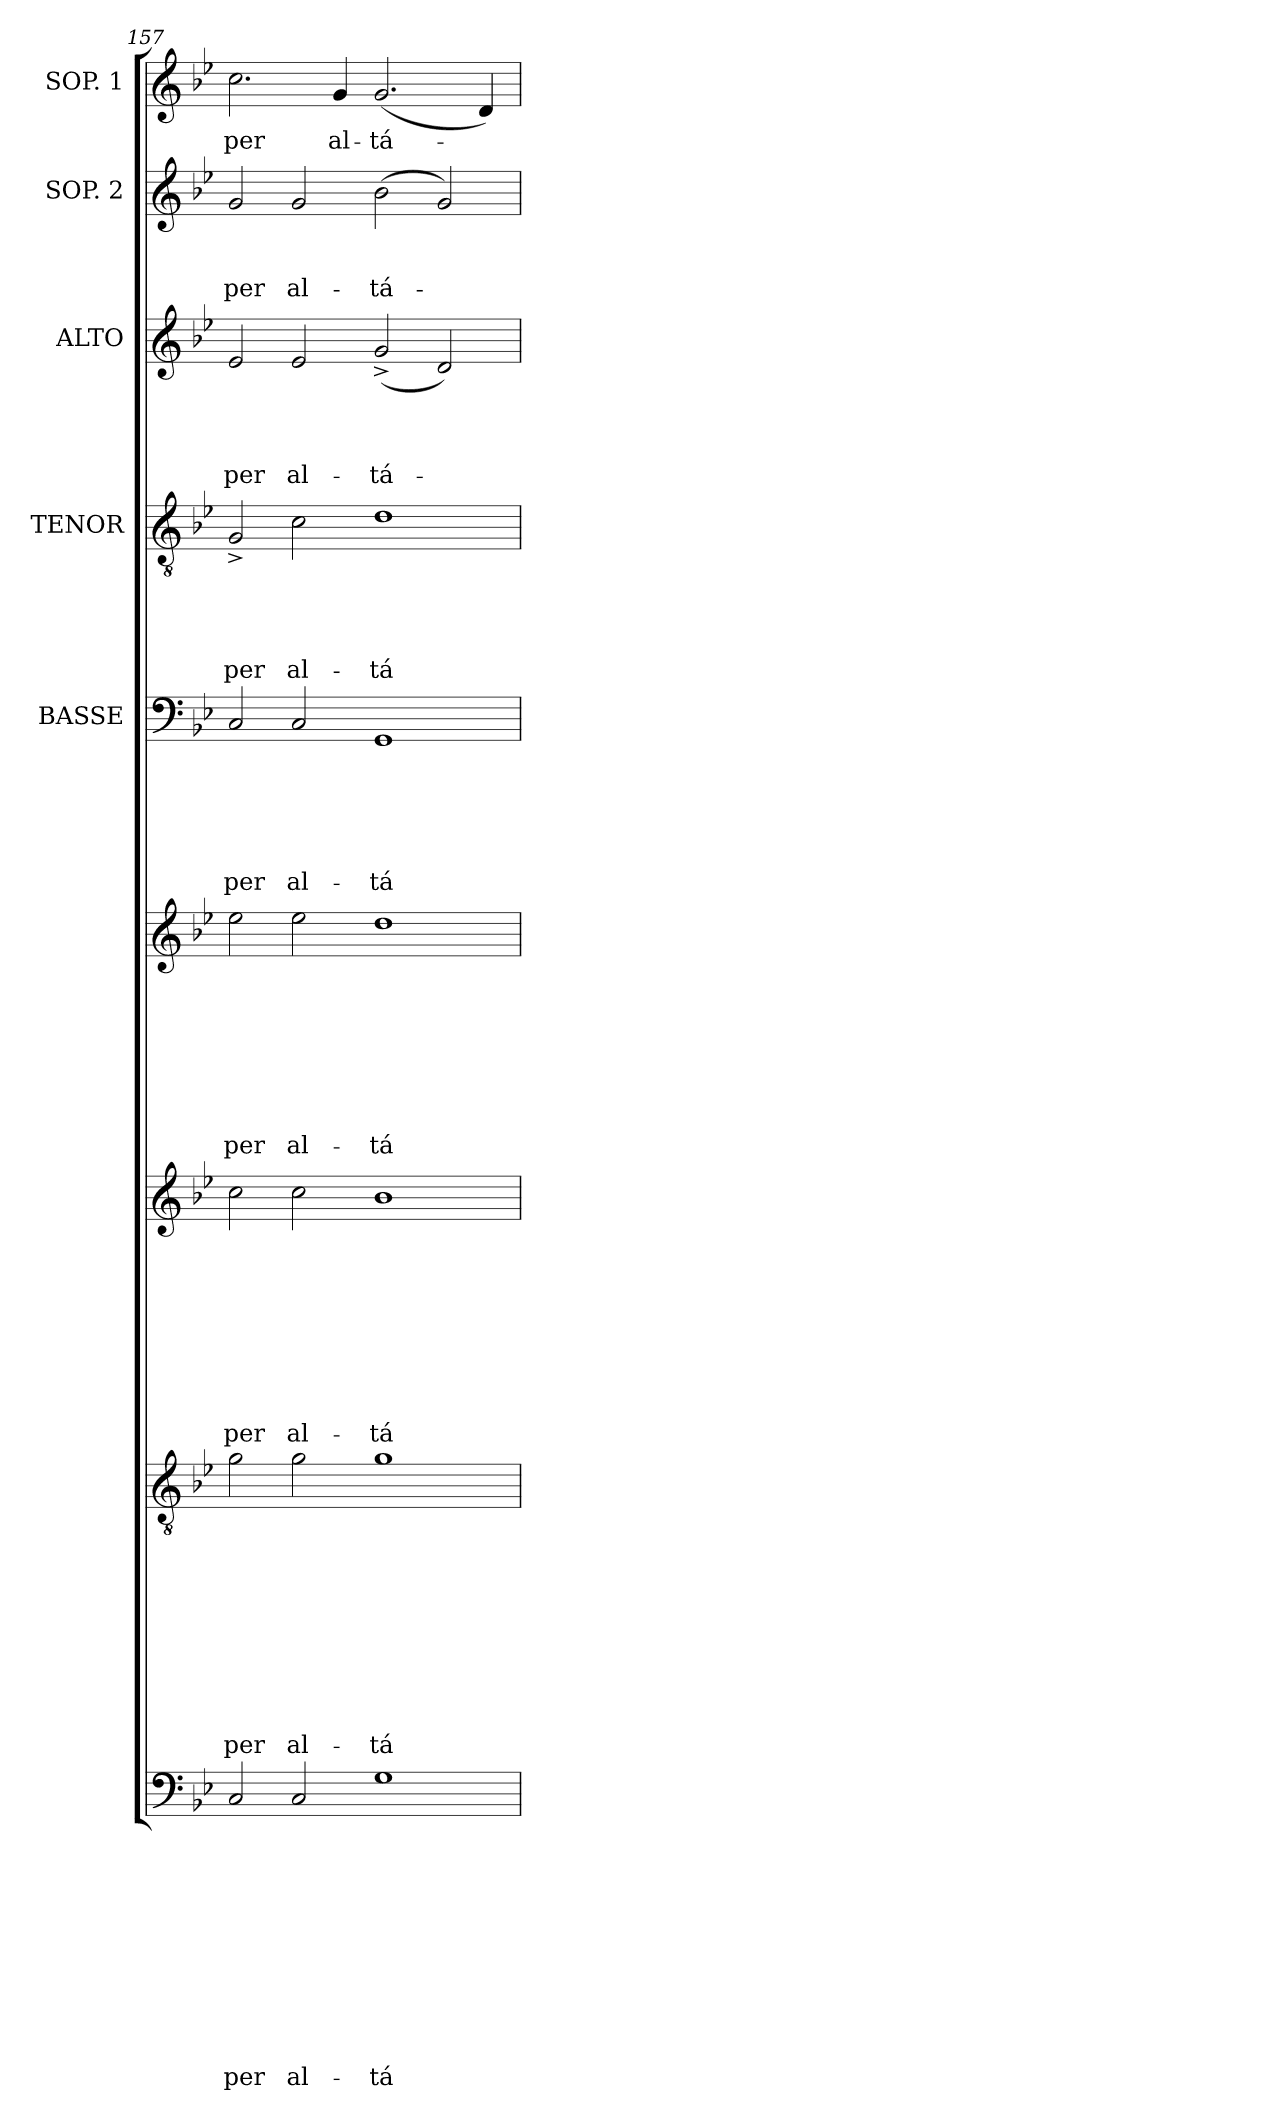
**kern	**text	**text	**text	**text	**text	**text	**text	**text	**text	**text	**text	**kern	**text	**text	**text	**text	**text	**text	**text	**text	**text	**text	**kern	**text	**text	**text	**text	**text	**text	**text	**text	**text	**kern	**text	**text	**text	**text	**text	**text	**text	**text	**kern	**text	**text	**text	**text	**text	**text	**kern	**text	**text	**text	**text	**text	**kern	**text	**text	**text	**text	**kern	**text	**text	**text	**kern	**text
*part9	*part9	*part9	*part9	*part9	*part9	*part9	*part9	*part9	*part9	*part9	*part9	*part8	*part8	*part8	*part8	*part8	*part8	*part8	*part8	*part8	*part8	*part8	*part7	*part7	*part7	*part7	*part7	*part7	*part7	*part7	*part7	*part7	*part6	*part6	*part6	*part6	*part6	*part6	*part6	*part6	*part6	*part5	*part5	*part5	*part5	*part5	*part5	*part5	*part4	*part4	*part4	*part4	*part4	*part4	*part3	*part3	*part3	*part3	*part3	*part2	*part2	*part2	*part2	*part1	*part1
*staff9	*staff9	*staff9	*staff9	*staff9	*staff9	*staff9	*staff9	*staff9	*staff9	*staff9	*staff9	*staff8	*staff8	*staff8	*staff8	*staff8	*staff8	*staff8	*staff8	*staff8	*staff8	*staff8	*staff7	*staff7	*staff7	*staff7	*staff7	*staff7	*staff7	*staff7	*staff7	*staff7	*staff6	*staff6	*staff6	*staff6	*staff6	*staff6	*staff6	*staff6	*staff6	*staff5	*staff5	*staff5	*staff5	*staff5	*staff5	*staff5	*staff4	*staff4	*staff4	*staff4	*staff4	*staff4	*staff3	*staff3	*staff3	*staff3	*staff3	*staff2	*staff2	*staff2	*staff2	*staff1	*staff1
*	*	*	*	*	*	*	*	*	*	*	*	*	*	*	*	*	*	*	*	*	*	*	*	*	*	*	*	*	*	*	*	*	*	*	*	*	*	*	*	*	*	*I"BASSE	*	*	*	*	*	*	*I"TENOR	*	*	*	*	*	*I"ALTO	*	*	*	*	*I"SOP. 2	*	*	*	*I"SOP. 1	*
*	*	*	*	*	*	*	*	*	*	*	*	*	*	*	*	*	*	*	*	*	*	*	*	*	*	*	*	*	*	*	*	*	*	*	*	*	*	*	*	*	*	*I'BAS.	*	*	*	*	*	*	*I'TEN.	*	*	*	*	*	*I'ALT.	*	*	*	*	*I'SOP. 2	*	*	*	*I'SOP. 1	*
*clefF4	*	*	*	*	*	*	*	*	*	*	*	*clefGv2	*	*	*	*	*	*	*	*	*	*	*clefG2	*	*	*	*	*	*	*	*	*	*clefG2	*	*	*	*	*	*	*	*	*clefF4	*	*	*	*	*	*	*clefGv2	*	*	*	*	*	*clefG2	*	*	*	*	*clefG2	*	*	*	*clefG2	*
*k[b-e-]	*	*	*	*	*	*	*	*	*	*	*	*k[b-e-]	*	*	*	*	*	*	*	*	*	*	*k[b-e-]	*	*	*	*	*	*	*	*	*	*k[b-e-]	*	*	*	*	*	*	*	*	*k[b-e-]	*	*	*	*	*	*	*k[b-e-]	*	*	*	*	*	*k[b-e-]	*	*	*	*	*k[b-e-]	*	*	*	*k[b-e-]	*
*B-:	*	*	*	*	*	*	*	*	*	*	*	*B-:	*	*	*	*	*	*	*	*	*	*	*B-:	*	*	*	*	*	*	*	*	*	*B-:	*	*	*	*	*	*	*	*	*B-:	*	*	*	*	*	*	*B-:	*	*	*	*	*	*B-:	*	*	*	*	*B-:	*	*	*	*B-:	*
=157	=157	=157	=157	=157	=157	=157	=157	=157	=157	=157	=157	=157	=157	=157	=157	=157	=157	=157	=157	=157	=157	=157	=157	=157	=157	=157	=157	=157	=157	=157	=157	=157	=157	=157	=157	=157	=157	=157	=157	=157	=157	=157	=157	=157	=157	=157	=157	=157	=157	=157	=157	=157	=157	=157	=157	=157	=157	=157	=157	=157	=157	=157	=157	=157	=157
!	!	!	!	!	!	!	!	!	!	!	!LO:LY:b	!	!	!	!	!	!	!	!	!	!	!LO:LY:b	!	!	!	!	!	!	!	!	!	!LO:LY:b	!	!	!	!	!	!	!	!	!LO:LY:b	!	!	!	!	!	!	!LO:LY:b	!	!	!	!	!	!LO:LY:b	!	!	!	!	!LO:LY:b	!	!	!	!LO:LY:b	!	!LO:LY:b
2C/	.	.	.	.	.	.	.	.	.	.	-per	2g\	.	.	.	.	.	.	.	.	.	-per	2cc\	.	.	.	.	.	.	.	.	-per	2ee-\	.	.	.	.	.	.	.	-per	2C/	.	.	.	.	.	-per	2G^</	.	.	.	.	-per	2e-/	.	.	.	-per	2g/	.	.	-per	2.cc\	-per
!	!	!	!	!	!	!	!	!	!	!	!LO:LY:b	!	!	!	!	!	!	!	!	!	!	!LO:LY:b	!	!	!	!	!	!	!	!	!	!LO:LY:b	!	!	!	!	!	!	!	!	!LO:LY:b	!	!	!	!	!	!	!LO:LY:b	!	!	!	!	!	!LO:LY:b	!	!	!	!	!LO:LY:b	!	!	!	!LO:LY:b	!	!
2C/	.	.	.	.	.	.	.	.	.	.	al-	2g\	.	.	.	.	.	.	.	.	.	al-	2cc\	.	.	.	.	.	.	.	.	al-	2ee-\	.	.	.	.	.	.	.	al-	2C/	.	.	.	.	.	al-	2c\	.	.	.	.	al-	2e-/	.	.	.	al-	2g/	.	.	al-	.	.
!	!	!	!	!	!	!	!	!	!	!	!	!	!	!	!	!	!	!	!	!	!	!	!	!	!	!	!	!	!	!	!	!	!	!	!	!	!	!	!	!	!	!	!	!	!	!	!	!	!	!	!	!	!	!	!	!	!	!	!	!	!	!	!	!	!LO:LY:b
.	.	.	.	.	.	.	.	.	.	.	.	.	.	.	.	.	.	.	.	.	.	.	.	.	.	.	.	.	.	.	.	.	.	.	.	.	.	.	.	.	.	.	.	.	.	.	.	.	.	.	.	.	.	.	.	.	.	.	.	.	.	.	.	4g/	al-
!	!	!	!	!	!	!	!	!	!	!	!LO:LY:b	!	!	!	!	!	!	!	!	!	!	!LO:LY:b	!	!	!	!	!	!	!	!	!	!LO:LY:b	!	!	!	!	!	!	!	!	!LO:LY:b	!	!	!	!	!	!	!LO:LY:b	!	!	!	!	!	!LO:LY:b	!	!	!	!	!LO:LY:b	!	!	!	!LO:LY:b	!	!LO:LY:b:rj
1G	.	.	.	.	.	.	.	.	.	.	-tá-	1g	.	.	.	.	.	.	.	.	.	-tá-	1b-	.	.	.	.	.	.	.	.	-tá-	1dd	.	.	.	.	.	.	.	-tá-	1GG	.	.	.	.	.	-tá-	1d	.	.	.	.	-tá-	(<2g^</	.	.	.	-tá-	(>2b-\	.	.	-tá-	(<2.g/	-tá-
.	.	.	.	.	.	.	.	.	.	.	.	.	.	.	.	.	.	.	.	.	.	.	.	.	.	.	.	.	.	.	.	.	.	.	.	.	.	.	.	.	.	.	.	.	.	.	.	.	.	.	.	.	.	.	2d/)	.	.	.	.	2g/)	.	.	.	.	.
.	.	.	.	.	.	.	.	.	.	.	.	.	.	.	.	.	.	.	.	.	.	.	.	.	.	.	.	.	.	.	.	.	.	.	.	.	.	.	.	.	.	.	.	.	.	.	.	.	.	.	.	.	.	.	.	.	.	.	.	.	.	.	.	4d/)	.
=	=	=	=	=	=	=	=	=	=	=	=	=	=	=	=	=	=	=	=	=	=	=	=	=	=	=	=	=	=	=	=	=	=	=	=	=	=	=	=	=	=	=	=	=	=	=	=	=	=	=	=	=	=	=	=	=	=	=	=	=	=	=	=	=	=
*-	*-	*-	*-	*-	*-	*-	*-	*-	*-	*-	*-	*-	*-	*-	*-	*-	*-	*-	*-	*-	*-	*-	*-	*-	*-	*-	*-	*-	*-	*-	*-	*-	*-	*-	*-	*-	*-	*-	*-	*-	*-	*-	*-	*-	*-	*-	*-	*-	*-	*-	*-	*-	*-	*-	*-	*-	*-	*-	*-	*-	*-	*-	*-	*-	*-
